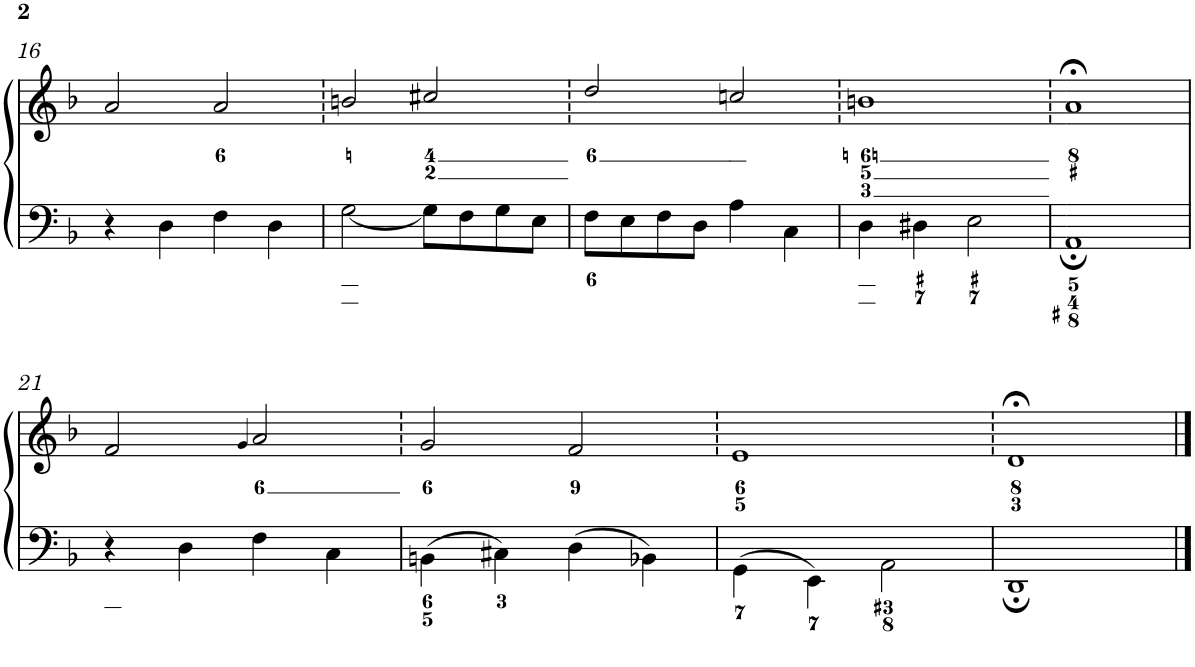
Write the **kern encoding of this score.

**kern	**kern
*part1	*part1
*staff2	*staff1
*I"Piano	*
*I'Pno.	*
!!LO:PB:g=z
*clefF4	*clefG2
*k[b-]	*k[b-]
*F:	*F:
*M4/4	*M4/4
*met(c)	*met(c)
=16	=16
4r	2a/
4D\	.
4F\	2a/
4D\	.
=17	=17
[<2G\	2bn/
8G\L]	2cc#X/
8F\	.
8G\	.
8E\J	.
=18	=18
8F\L	2dd/
8E\	.
8F\	.
8D\J	.
4A\	2ccn/
4C\	.
=19	=19
4D\	1bn
4D#X\	.
2E\	.
=20	=20
1AA;	1a;<
!!LO:LB:g=z
=21	=21
4r	2f/
4D\	.
.	4qg/
4F\	2a/
4C\	.
=22	=22
4BBn\	2g/
4C#X\	.
4D\	2f/
4BB-X\	.
=23	=23
4GG\	1e
4EE\	.
2AA\	.
=24	=24
1DD;	1d;<
==	==
*-	*-
